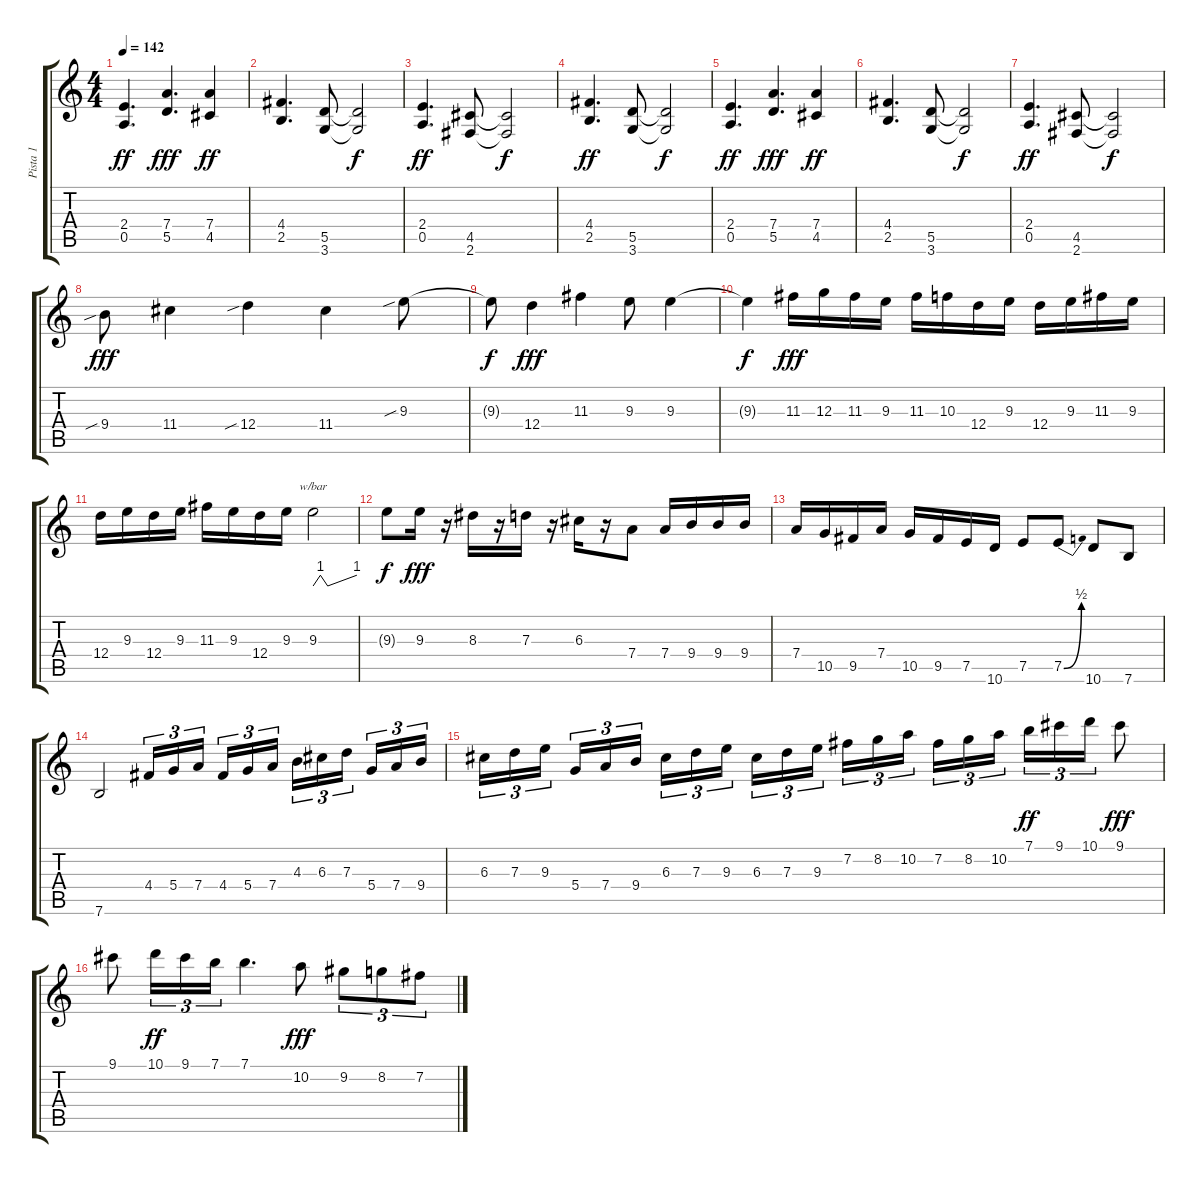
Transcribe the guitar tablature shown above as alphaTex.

\track ("Pista 1" "Pista 1") {instrument distortionguitar}
\staff {score tabs}
\tuning (E4 B3 G3 D3 A2 E2) {hide}
\ts (4 4)
\tempo 142
\clef g2
\ks c
(2.4 0.5).4{d dy ff} (7.4 5.5).4{d dy fff} (7.4 4.5).4{dy ff} |
(4.4 2.5).4{d} (5.5 3.6).8 (5.5{t} 3.6{t}).2{dy f} |
(2.4 0.5).4{d dy ff} (4.5 2.6).8 (4.5{t} 2.6{t}).2{dy f} |
(4.4 2.5).4{d dy ff} (5.5 3.6).8 (5.5{t} 3.6{t}).2{dy f} |
(2.4 0.5).4{d dy ff} (7.4 5.5).4{d dy fff} (7.4 4.5).4{dy ff} |
(4.4 2.5).4{d} (5.5 3.6).8 (5.5{t} 3.6{t}).2{dy f} |
(2.4 0.5).4{d dy ff} (4.5 2.6).8 (4.5{t} 2.6{t}).2{dy f} |
9.4{sib}.8{dy fff volume 16} 11.4.4 12.4{sib}.4 11.4.4 9.3{sib}.8 |
9.3{t}.8{dy f} 12.4.4{dy fff} 11.3.4 9.3.8 9.3.4 |
9.3{t}.4{dy f} 11.3.16{dy fff} 12.3.16 11.3.16 9.3.16 11.3.16 10.3.16 12.4.16 9.3.16 12.4.16 9.3.16 11.3.16 9.3.16 |
12.4.16 9.3.16 12.4.16 9.3.16 11.3.16 9.3.16 12.4.16 9.3.16 9.3.2{tbe (custom default 0 0 10 4 20 0 60 4)} |
9.3{t}.8{dy f} 9.3.16{dy fff} r.16 8.3.16 r.16 7.3.16 r.16 6.3.16 r.16 7.4.8 7.4.16 9.4.16 9.4.16 9.4.16 |
7.4.16 10.5.16 9.5.16 7.4.16 10.5.16 9.5.16 7.5.16 10.6.16 7.5.8 7.5{be (bend 0 0 60 2)}.8 10.6.8 7.6.8 |
7.6.2 4.4.16{tu (3 2)} 5.4.16{tu (3 2)} 7.4.16{tu (3 2) beam splitsecondary} 4.4.16{tu (3 2)} 5.4.16{tu (3 2)} 7.4.16{tu (3 2)} 4.3.16{tu (3 2)} 6.3.16{tu (3 2)} 7.3.16{tu (3 2) beam splitsecondary} 5.4.16{tu (3 2)} 7.4.16{tu (3 2)} 9.4.16{tu (3 2)} |
6.3.16{tu (3 2)} 7.3.16{tu (3 2)} 9.3.16{tu (3 2) beam splitsecondary} 5.4.16{tu (3 2)} 7.4.16{tu (3 2)} 9.4.16{tu (3 2)} 6.3.16{tu (3 2)} 7.3.16{tu (3 2)} 9.3.16{tu (3 2) beam splitsecondary} 6.3.16{tu (3 2)} 7.3.16{tu (3 2)} 9.3.16{tu (3 2)} 7.2.16{tu (3 2)} 8.2.16{tu (3 2)} 10.2.16{tu (3 2) beam splitsecondary} 7.2.16{tu (3 2)} 8.2.16{tu (3 2)} 10.2.16{tu (3 2)} 7.1.16{tu (3 2) dy ff} 9.1.16{tu (3 2)} 10.1.16{tu (3 2)} 9.1.8{dy fff} |
9.1.8 10.1.16{tu (3 2) dy ff} 9.1.16{tu (3 2)} 7.1.16{tu (3 2)} 7.1.4{d} 10.2.8{dy fff} 9.2.8{tu (3 2)} 8.2.8{tu (3 2)} 7.2.8{tu (3 2)}
